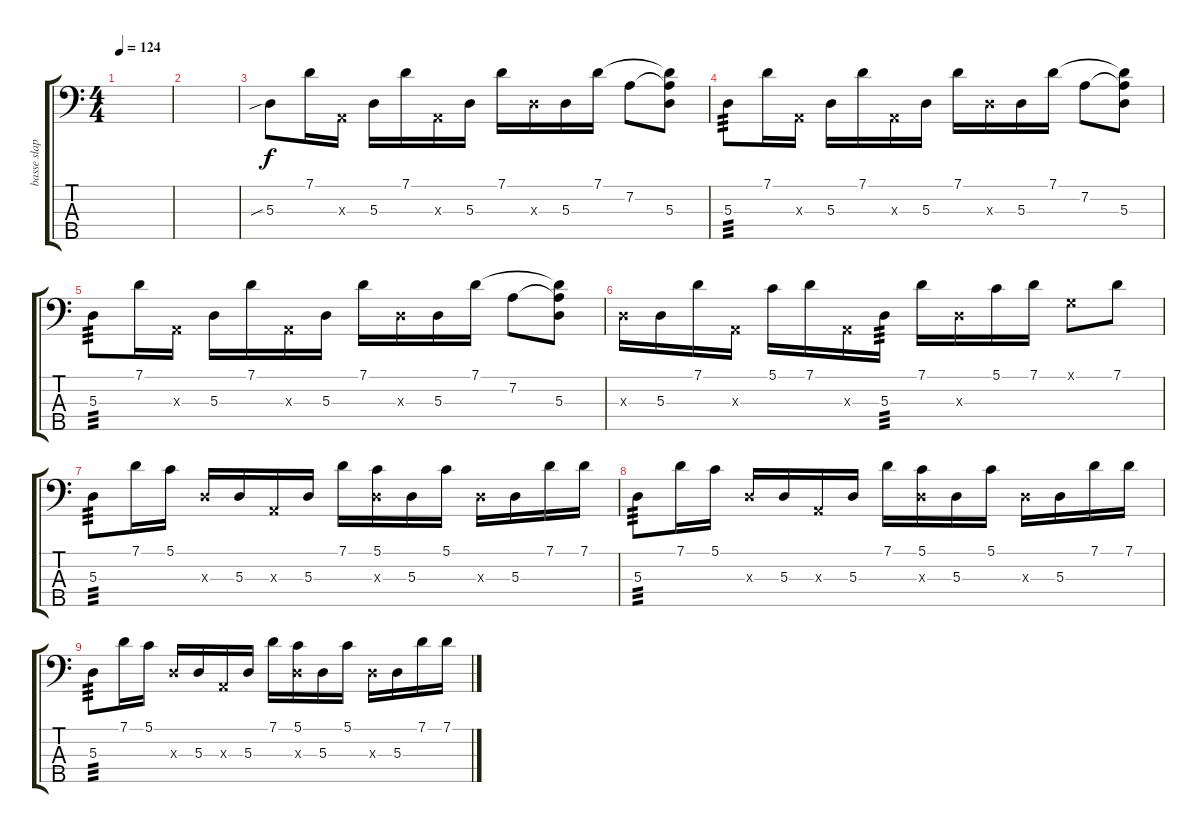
\track ("basse slappée" "basse slap") {instrument slapbass1}
\staff {score tabs}
\tuning (G2 D2 A1 E1 B0) {hide}
\ts (4 4)
\tempo 124
\clef f4
\ks c
|
|
5.3{sib}.8 7.1.16 0.3{x}.16 5.3.16 7.1.16 0.3{x}.16 5.3.16 7.1.16 5.3{x}.16 5.3.16 7.1.16 7.2.8 (7.1{t} 7.2{t} 5.3).8 |
5.3.8{tp 3} 7.1.16 0.3{x}.16 5.3.16 7.1.16 0.3{x}.16 5.3.16 7.1.16 5.3{x}.16 5.3.16 7.1.16 7.2.8 (7.1{t} 7.2{t} 5.3).8 |
5.3.8{tp 3} 7.1.16 0.3{x}.16 5.3.16 7.1.16 0.3{x}.16 5.3.16 7.1.16 5.3{x}.16 5.3.16 7.1.16 7.2.8 (7.1{t} 7.2{t} 5.3).8 |
5.3{x}.16 5.3.16 7.1.16 0.3{x}.16 5.1.16 7.1.16 0.3{x}.16 5.3.16{tp 3} 7.1.16 5.3{x}.16 5.1.16 7.1.16 0.1{x}.8 7.1.8 |
5.3.8{tp 3} 7.1.16 5.1.16 5.3{x}.16 5.3.16 0.3{x}.16 5.3.16 7.1.16 (5.1 5.3{x}).16 5.3.16 5.1.16 5.3{x}.16 5.3.16 7.1.16 7.1.16 |
5.3.8{tp 3} 7.1.16 5.1.16 5.3{x}.16 5.3.16 0.3{x}.16 5.3.16 7.1.16 (5.1 5.3{x}).16 5.3.16 5.1.16 5.3{x}.16 5.3.16 7.1.16 7.1.16 |
5.3.8{tp 3} 7.1.16 5.1.16 5.3{x}.16 5.3.16 0.3{x}.16 5.3.16 7.1.16 (5.1 5.3{x}).16 5.3.16 5.1.16 5.3{x}.16 5.3.16 7.1.16 7.1.16
